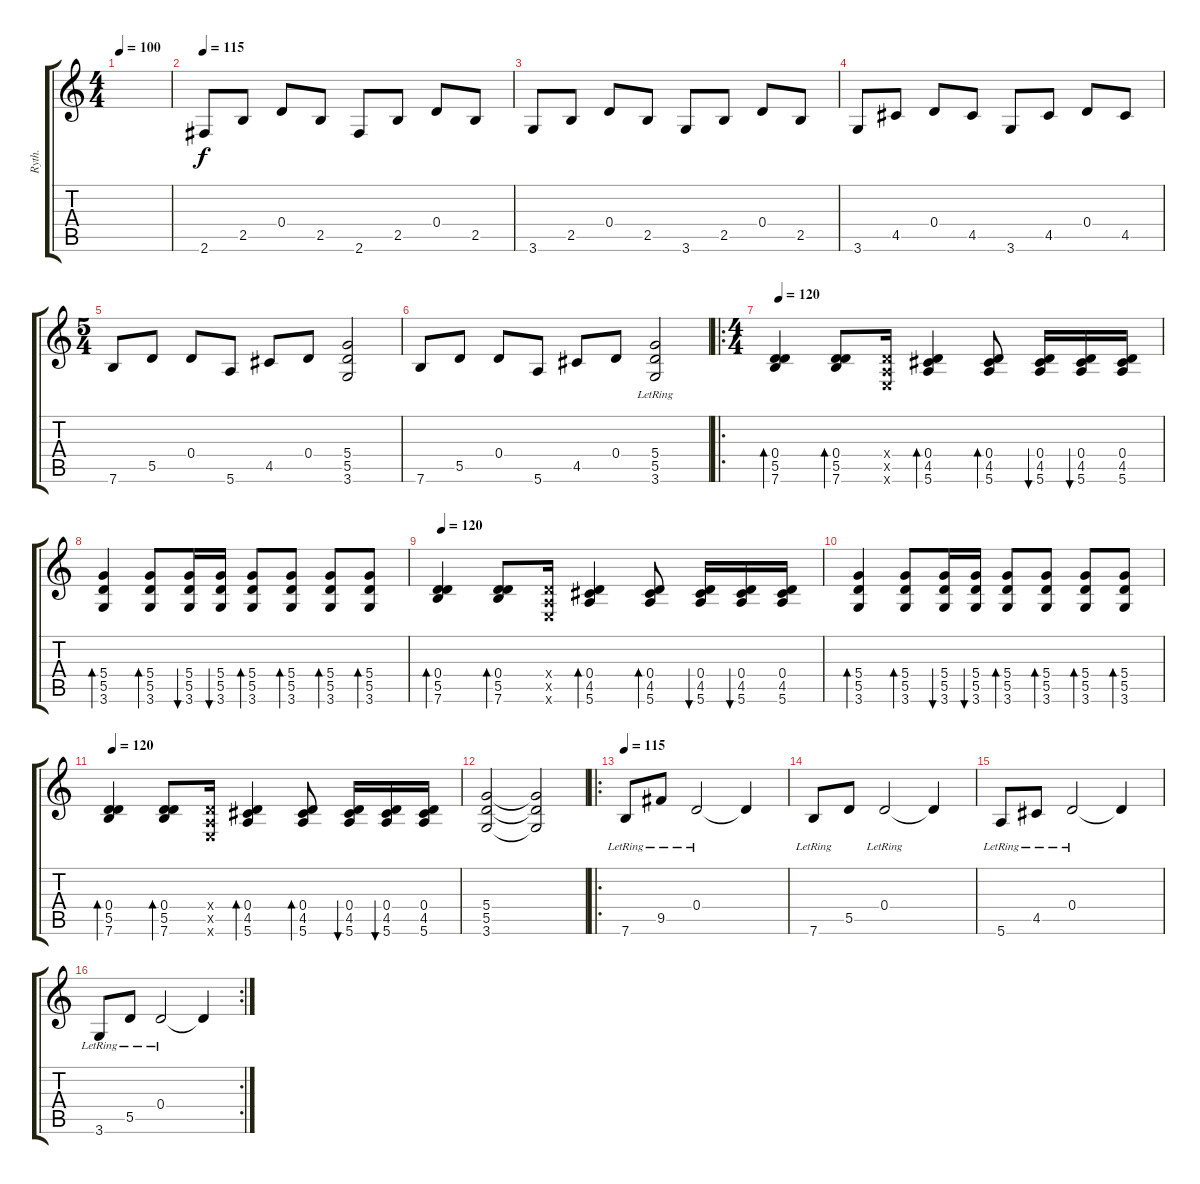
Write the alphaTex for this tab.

\track ("Ryth." "Ryth.") {instrument acousticguitarnylon}
\staff {score tabs}
\tuning (E4 B3 G3 D3 A2 E2) {hide}
\ts (4 4)
\tempo 100
\clef g2
\ks c
|
\tempo 115
2.6.8{volume 13} 2.5.8 0.4.8 2.5.8 2.6.8 2.5.8 0.4.8 2.5.8 |
3.6.8 2.5.8 0.4.8 2.5.8 3.6.8 2.5.8 0.4.8 2.5.8 |
3.6.8 4.5.8 0.4.8 4.5.8 3.6.8 4.5.8 0.4.8 4.5.8 |
\ts (5 4)
7.6.8 5.5.8 0.4.8 5.6.8 4.5.8 0.4.8 (5.4 5.5 3.6).2 |
7.6.8 5.5.8 0.4.8 5.6.8 4.5.8 0.4.8 (5.4{lr} 5.5{lr} 3.6{lr}).2 |
\ro
\ts (4 4)
\tempo 120
(0.4 5.5 7.6).4{bd 30 volume 13} (0.4 5.5 7.6).8{bd 30} (0.4{x} 0.5{x} 0.6{x}).16 (0.4 4.5 5.6).4{bd 30} (0.4 4.5 5.6).8{bd 30} (0.4 4.5 5.6).16{bu 30} (0.4 4.5 5.6).16{bu 30} (0.4 4.5 5.6).16 |
(5.4 5.5 3.6).4{bd 30} (5.4 5.5 3.6).8{bd 30} (5.4 5.5 3.6).16{bu 30} (5.4 5.5 3.6).16{bu 30} (5.4 5.5 3.6).8{bd 30} (5.4 5.5 3.6).8{bd 30} (5.4 5.5 3.6).8{bd 30} (5.4 5.5 3.6).8{bd 30} |
\tempo 120
(0.4 5.5 7.6).4{bd 30 volume 13} (0.4 5.5 7.6).8{bd 30} (0.4{x} 0.5{x} 0.6{x}).16 (0.4 4.5 5.6).4{bd 30} (0.4 4.5 5.6).8{bd 30} (0.4 4.5 5.6).16{bu 30} (0.4 4.5 5.6).16{bu 30} (0.4 4.5 5.6).16 |
(5.4 5.5 3.6).4{bd 30} (5.4 5.5 3.6).8{bd 30} (5.4 5.5 3.6).16{bu 30} (5.4 5.5 3.6).16{bu 30} (5.4 5.5 3.6).8{bd 30} (5.4 5.5 3.6).8{bd 30} (5.4 5.5 3.6).8{bd 30} (5.4 5.5 3.6).8{bd 30} |
\tempo 120
(0.4 5.5 7.6).4{bd 30 volume 13} (0.4 5.5 7.6).8{bd 30} (0.4{x} 0.5{x} 0.6{x}).16 (0.4 4.5 5.6).4{bd 30} (0.4 4.5 5.6).8{bd 30} (0.4 4.5 5.6).16{bu 30} (0.4 4.5 5.6).16{bu 30} (0.4 4.5 5.6).16 |
(5.4 5.5 3.6).2 (5.4{t} 5.5{t} 3.6{t}).2 |
\ro
\tempo 115
7.6{lr}.8 9.5{lr}.8 0.4{lr}.2 0.4{t}.4 |
7.6{lr}.8 5.5.8 0.4{lr}.2 0.4{t}.4 |
5.6{lr}.8 4.5{lr}.8 0.4{lr}.2 0.4{t}.4 |
\rc 2
3.6{lr}.8 5.5{lr}.8 0.4{lr}.2 0.4{t}.4
